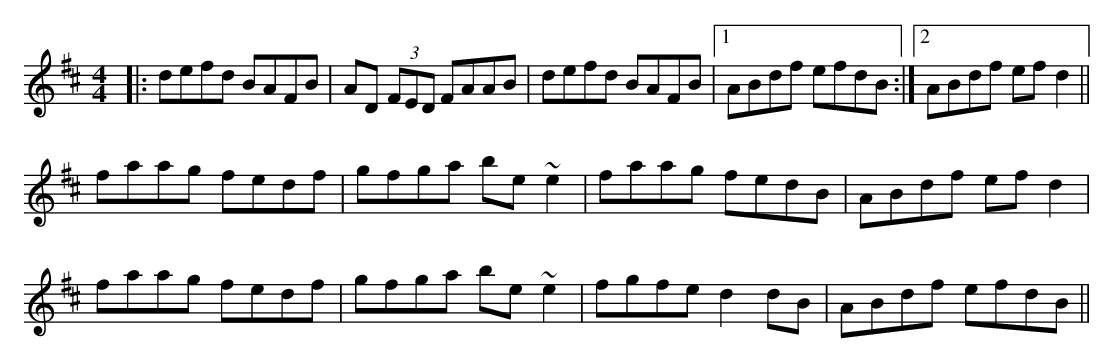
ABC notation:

X:1
M:4/4
K:D
|:defd BAFB|AD (3FED FAAB|defd BAFB|1 ABdf efdB:|2 ABdf efd2||
faag fedf|gfga be~e2|faag fedB|ABdf efd2|
faag fedf|gfga be~e2|fgfe d2dB|ABdf efdB||
